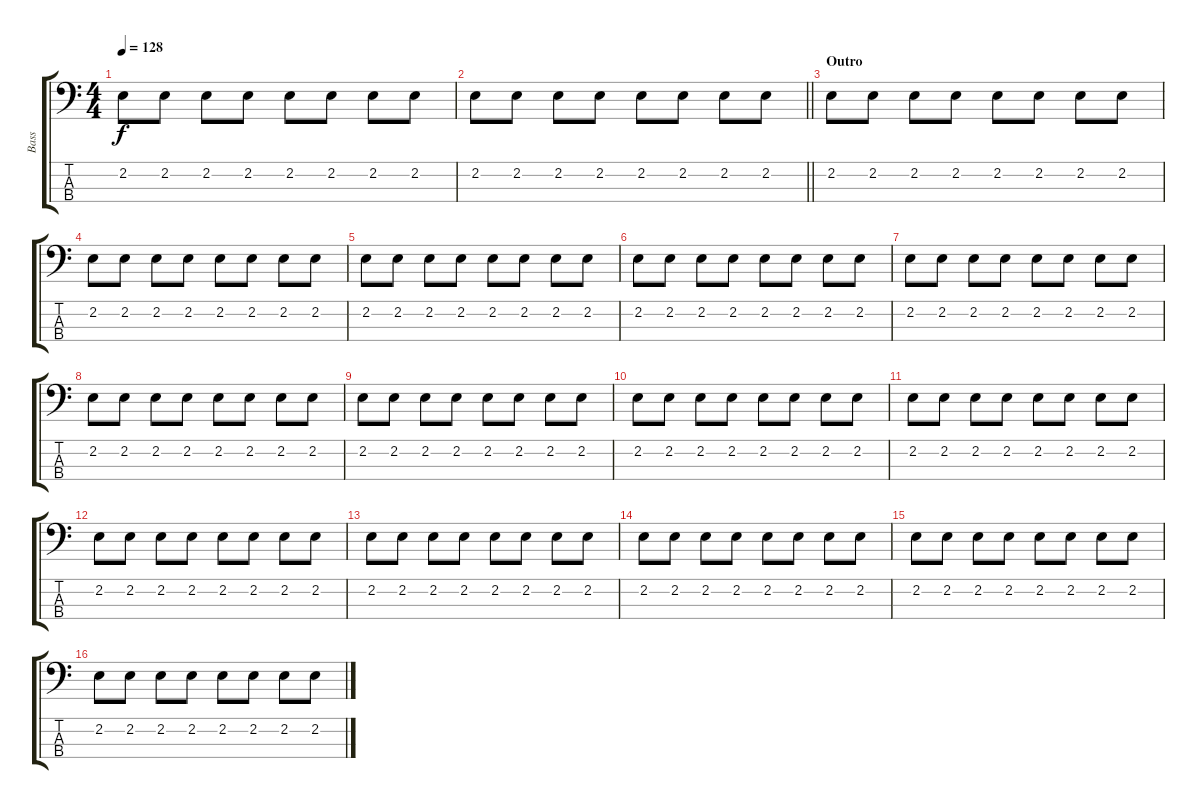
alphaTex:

\track ("Bass" "Bass") {instrument electricbassfinger}
\staff {score tabs}
\tuning (G2 D2 A1 E1) {hide}
\ts (4 4)
\tempo 128
\clef f4
\ks c
2.2.8{dy f} 2.2.8 2.2.8 2.2.8 2.2.8 2.2.8 2.2.8 2.2.8 |
\barLineRight lightlight
2.2.8 2.2.8 2.2.8 2.2.8 2.2.8 2.2.8 2.2.8 2.2.8 |
\section ("" "Outro")
2.2.8 2.2.8 2.2.8 2.2.8 2.2.8 2.2.8 2.2.8 2.2.8 |
2.2.8 2.2.8 2.2.8 2.2.8 2.2.8 2.2.8 2.2.8 2.2.8 |
2.2.8 2.2.8 2.2.8 2.2.8 2.2.8 2.2.8 2.2.8 2.2.8 |
2.2.8 2.2.8 2.2.8 2.2.8 2.2.8 2.2.8 2.2.8 2.2.8 |
2.2.8 2.2.8 2.2.8 2.2.8 2.2.8 2.2.8 2.2.8 2.2.8 |
2.2.8 2.2.8 2.2.8 2.2.8 2.2.8 2.2.8 2.2.8 2.2.8 |
2.2.8 2.2.8 2.2.8 2.2.8 2.2.8 2.2.8 2.2.8 2.2.8 |
2.2.8 2.2.8 2.2.8 2.2.8 2.2.8 2.2.8 2.2.8 2.2.8 |
2.2.8 2.2.8 2.2.8 2.2.8 2.2.8 2.2.8 2.2.8 2.2.8 |
2.2.8 2.2.8 2.2.8 2.2.8 2.2.8 2.2.8 2.2.8 2.2.8 |
2.2.8 2.2.8 2.2.8 2.2.8 2.2.8 2.2.8 2.2.8 2.2.8 |
2.2.8 2.2.8 2.2.8 2.2.8 2.2.8 2.2.8 2.2.8 2.2.8 |
2.2.8 2.2.8 2.2.8 2.2.8 2.2.8 2.2.8 2.2.8 2.2.8 |
2.2.8 2.2.8 2.2.8 2.2.8 2.2.8 2.2.8 2.2.8 2.2.8
